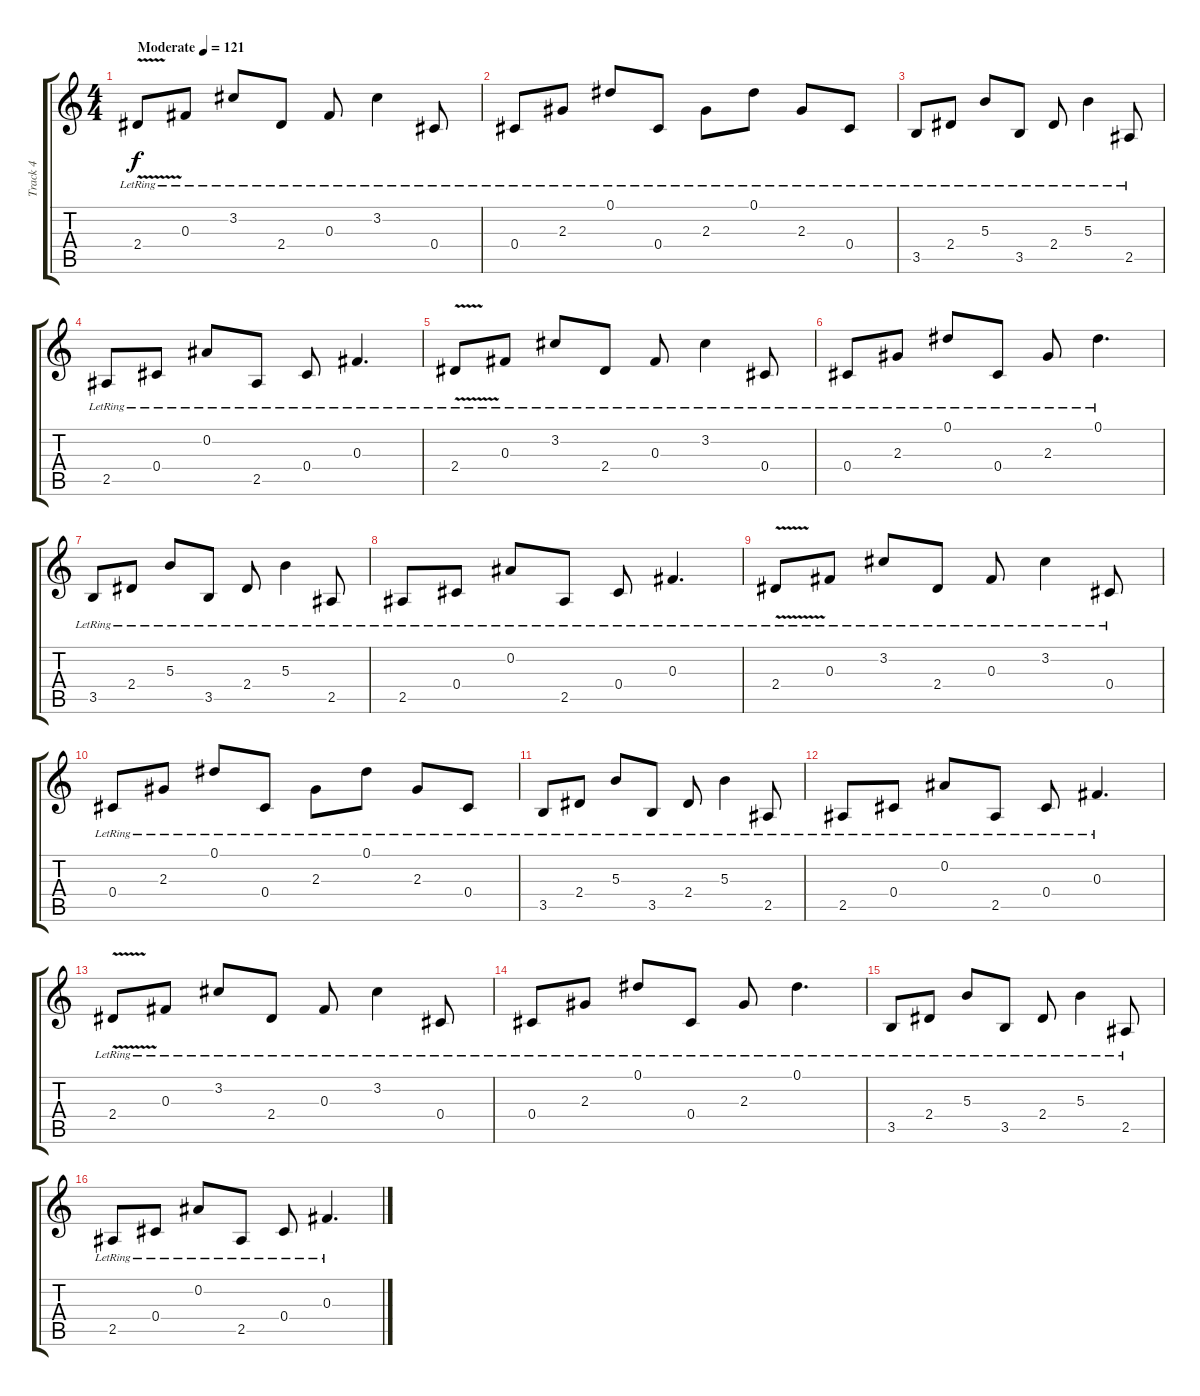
\track ("Track 4" "Track 4") {instrument acousticguitarsteel}
\staff {score tabs}
\tuning (Eb4 Bb3 Gb3 Db3 Ab2 Eb2) {hide}
\ts (4 4)
\tempo (121 "Moderate")
\clef g2
\ks c
2.4{v lr}.8{dy f instrument acousticguitarsteel} 0.3{lr}.8 3.2{lr}.8 2.4{lr}.8 0.3{lr}.8 3.2{lr}.4 0.4{lr}.8 |
0.4{lr}.8 2.3{lr}.8 0.1{lr}.8 0.4{lr}.8 2.3{lr}.8 0.1{lr}.8 2.3{lr}.8 0.4{lr}.8 |
3.5{lr}.8 2.4{lr}.8 5.3{lr}.8 3.5{lr}.8 2.4{lr}.8 5.3{lr}.4 2.5{lr}.8 |
2.5{lr}.8 0.4{lr}.8 0.2{lr}.8 2.5{lr}.8 0.4{lr}.8 0.3{lr}.4{d} |
2.4{v lr}.8 0.3{lr}.8 3.2{lr}.8 2.4{lr}.8 0.3{lr}.8 3.2{lr}.4 0.4{lr}.8 |
0.4{lr}.8 2.3{lr}.8 0.1{lr}.8 0.4{lr}.8 2.3{lr}.8 0.1{lr}.4{d} |
3.5{lr}.8 2.4{lr}.8 5.3{lr}.8 3.5{lr}.8 2.4{lr}.8 5.3{lr}.4 2.5{lr}.8 |
2.5{lr}.8 0.4{lr}.8 0.2{lr}.8 2.5{lr}.8 0.4{lr}.8 0.3{lr}.4{d} |
2.4{v lr}.8 0.3{lr}.8 3.2{lr}.8 2.4{lr}.8 0.3{lr}.8 3.2{lr}.4 0.4{lr}.8 |
0.4{lr}.8 2.3{lr}.8 0.1{lr}.8 0.4{lr}.8 2.3{lr}.8 0.1{lr}.8 2.3{lr}.8 0.4{lr}.8 |
3.5{lr}.8 2.4{lr}.8 5.3{lr}.8 3.5{lr}.8 2.4{lr}.8 5.3{lr}.4 2.5{lr}.8 |
2.5{lr}.8 0.4{lr}.8 0.2{lr}.8 2.5{lr}.8 0.4{lr}.8 0.3{lr}.4{d} |
2.4{v lr}.8 0.3{lr}.8 3.2{lr}.8 2.4{lr}.8 0.3{lr}.8 3.2{lr}.4 0.4{lr}.8 |
0.4{lr}.8 2.3{lr}.8 0.1{lr}.8 0.4{lr}.8 2.3{lr}.8 0.1{lr}.4{d} |
3.5{lr}.8 2.4{lr}.8 5.3{lr}.8 3.5{lr}.8 2.4{lr}.8 5.3{lr}.4 2.5{lr}.8 |
2.5{lr}.8 0.4{lr}.8 0.2{lr}.8 2.5{lr}.8 0.4{lr}.8 0.3{lr}.4{d}
